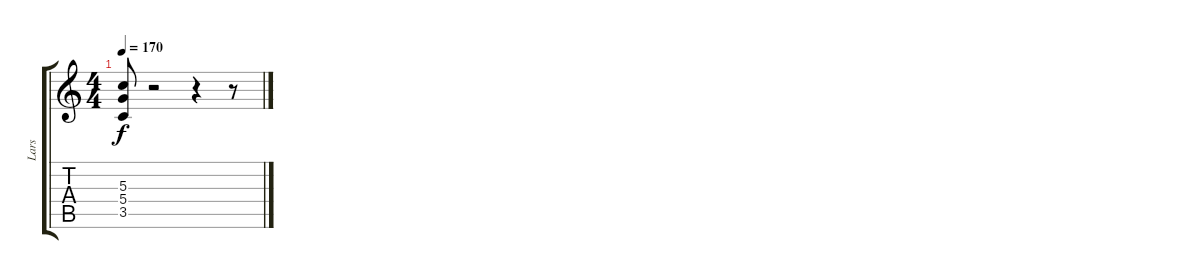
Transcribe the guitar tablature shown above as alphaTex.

\track ("Lars" "Lars") {instrument overdrivenguitar}
\staff {score tabs}
\tuning (E4 B3 G3 D3 A2 E2) {hide}
\ts (4 4)
\tempo 170
\clef g2
\ks c
(5.3 5.4 3.5).8{dy f} r.2 r.4 r.8
